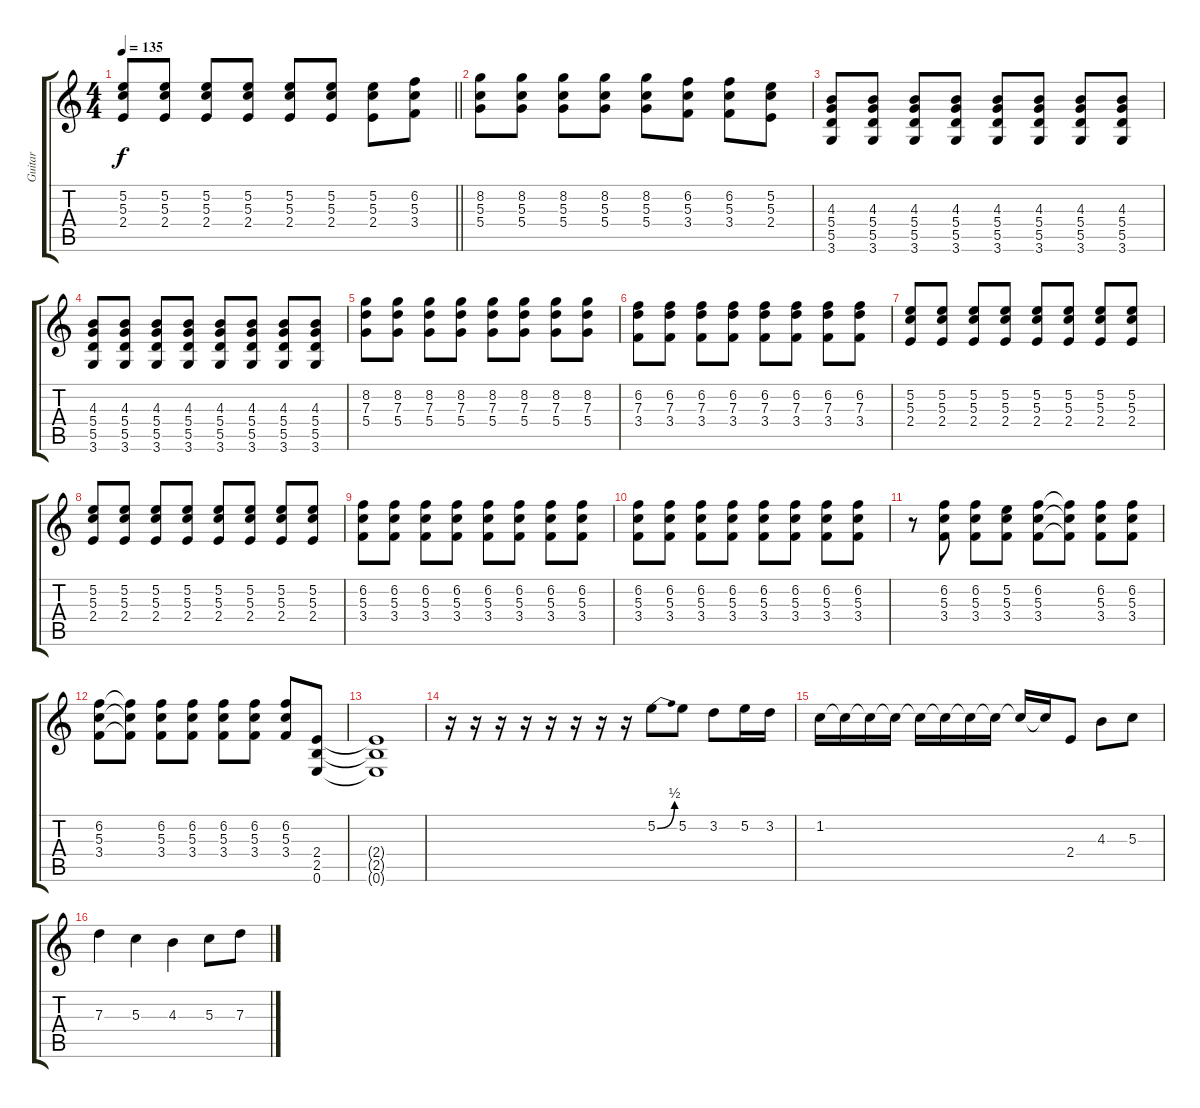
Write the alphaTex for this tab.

\track ("Guitar" "Guitar") {instrument overdrivenguitar}
\staff {score tabs}
\tuning (E4 B3 G3 D3 A2 E2) {hide}
\ts (4 4)
\tempo 135
\clef g2
\barLineRight lightlight
\ks c
(5.2 5.3 2.4).8{dy f} (5.2 5.3 2.4).8 (5.2 5.3 2.4).8 (5.2 5.3 2.4).8 (5.2 5.3 2.4).8 (5.2 5.3 2.4).8 (5.2 5.3 2.4).8 (6.2 5.3 3.4).8 |
(8.2 5.3 5.4).8 (8.2 5.3 5.4).8 (8.2 5.3 5.4).8 (8.2 5.3 5.4).8 (8.2 5.3 5.4).8 (6.2 5.3 3.4).8 (6.2 5.3 3.4).8 (5.2 5.3 2.4).8 |
(4.3 5.4 5.5 3.6).8 (4.3 5.4 5.5 3.6).8 (4.3 5.4 5.5 3.6).8 (4.3 5.4 5.5 3.6).8 (4.3 5.4 5.5 3.6).8 (4.3 5.4 5.5 3.6).8 (4.3 5.4 5.5 3.6).8 (4.3 5.4 5.5 3.6).8 |
(4.3 5.4 5.5 3.6).8 (4.3 5.4 5.5 3.6).8 (4.3 5.4 5.5 3.6).8 (4.3 5.4 5.5 3.6).8 (4.3 5.4 5.5 3.6).8 (4.3 5.4 5.5 3.6).8 (4.3 5.4 5.5 3.6).8 (4.3 5.4 5.5 3.6).8 |
(8.2 7.3 5.4).8 (8.2 7.3 5.4).8 (8.2 7.3 5.4).8 (8.2 7.3 5.4).8 (8.2 7.3 5.4).8 (8.2 7.3 5.4).8 (8.2 7.3 5.4).8 (8.2 7.3 5.4).8 |
(6.2 7.3 3.4).8 (6.2 7.3 3.4).8 (6.2 7.3 3.4).8 (6.2 7.3 3.4).8 (6.2 7.3 3.4).8 (6.2 7.3 3.4).8 (6.2 7.3 3.4).8 (6.2 7.3 3.4).8 |
(5.2 5.3 2.4).8 (5.2 5.3 2.4).8 (5.2 5.3 2.4).8 (5.2 5.3 2.4).8 (5.2 5.3 2.4).8 (5.2 5.3 2.4).8 (5.2 5.3 2.4).8 (5.2 5.3 2.4).8 |
(5.2 5.3 2.4).8 (5.2 5.3 2.4).8 (5.2 5.3 2.4).8 (5.2 5.3 2.4).8 (5.2 5.3 2.4).8 (5.2 5.3 2.4).8 (5.2 5.3 2.4).8 (5.2 5.3 2.4).8 |
(6.2 5.3 3.4).8 (6.2 5.3 3.4).8 (6.2 5.3 3.4).8 (6.2 5.3 3.4).8 (6.2 5.3 3.4).8 (6.2 5.3 3.4).8 (6.2 5.3 3.4).8 (6.2 5.3 3.4).8 |
(6.2 5.3 3.4).8 (6.2 5.3 3.4).8 (6.2 5.3 3.4).8 (6.2 5.3 3.4).8 (6.2 5.3 3.4).8 (6.2 5.3 3.4).8 (6.2 5.3 3.4).8 (6.2 5.3 3.4).8 |
r.8 (6.2 5.3 3.4).8 (6.2 5.3 3.4).8 (5.2 5.3 3.4).8 (6.2 5.3 3.4).8 (6.2{t} 5.3{t} 3.4{t}).8 (6.2 5.3 3.4).8 (6.2 5.3 3.4).8 |
(6.2 5.3 3.4).8 (6.2{t} 5.3{t} 3.4{t}).8 (6.2 5.3 3.4).8 (6.2 5.3 3.4).8 (6.2 5.3 3.4).8 (6.2 5.3 3.4).8 (6.2 5.3 3.4).8 (2.4 2.5 0.6).8 |
(2.4{t} 2.5{t} 0.6{t}).1 |
r.16 r.16 r.16 r.16 r.16 r.16 r.16 r.16 5.2{be (bend 0 0 60 2)}.8 5.2.8 3.2.8 5.2.16 3.2.16 |
1.2.16 1.2{t}.16 1.2{t}.16 1.2{t}.16 1.2{t}.16 1.2{t}.16 1.2{t}.16 1.2{t}.16 1.2{t}.16 1.2{t}.16 2.4.8 4.3.8 5.3.8 |
7.3.4 5.3.4 4.3.4 5.3.8 7.3.8
